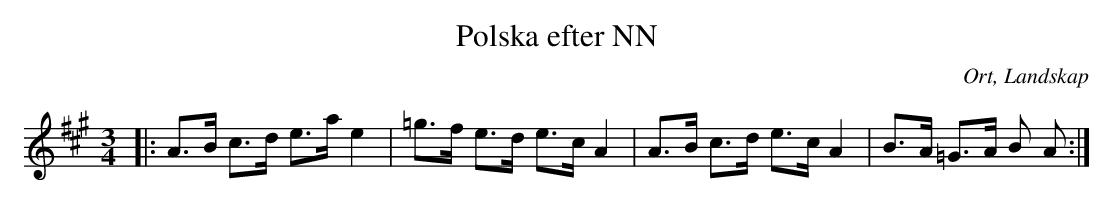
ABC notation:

X:1
T:Polska efter NN
O:Ort, Landskap
M:3/4
L:1/16
K:A
|: A3B c3d e3a e4 | =g3f e3d e3c A4 | A3B c3d e3c A4 |B3A =G3A B2 A2:|
